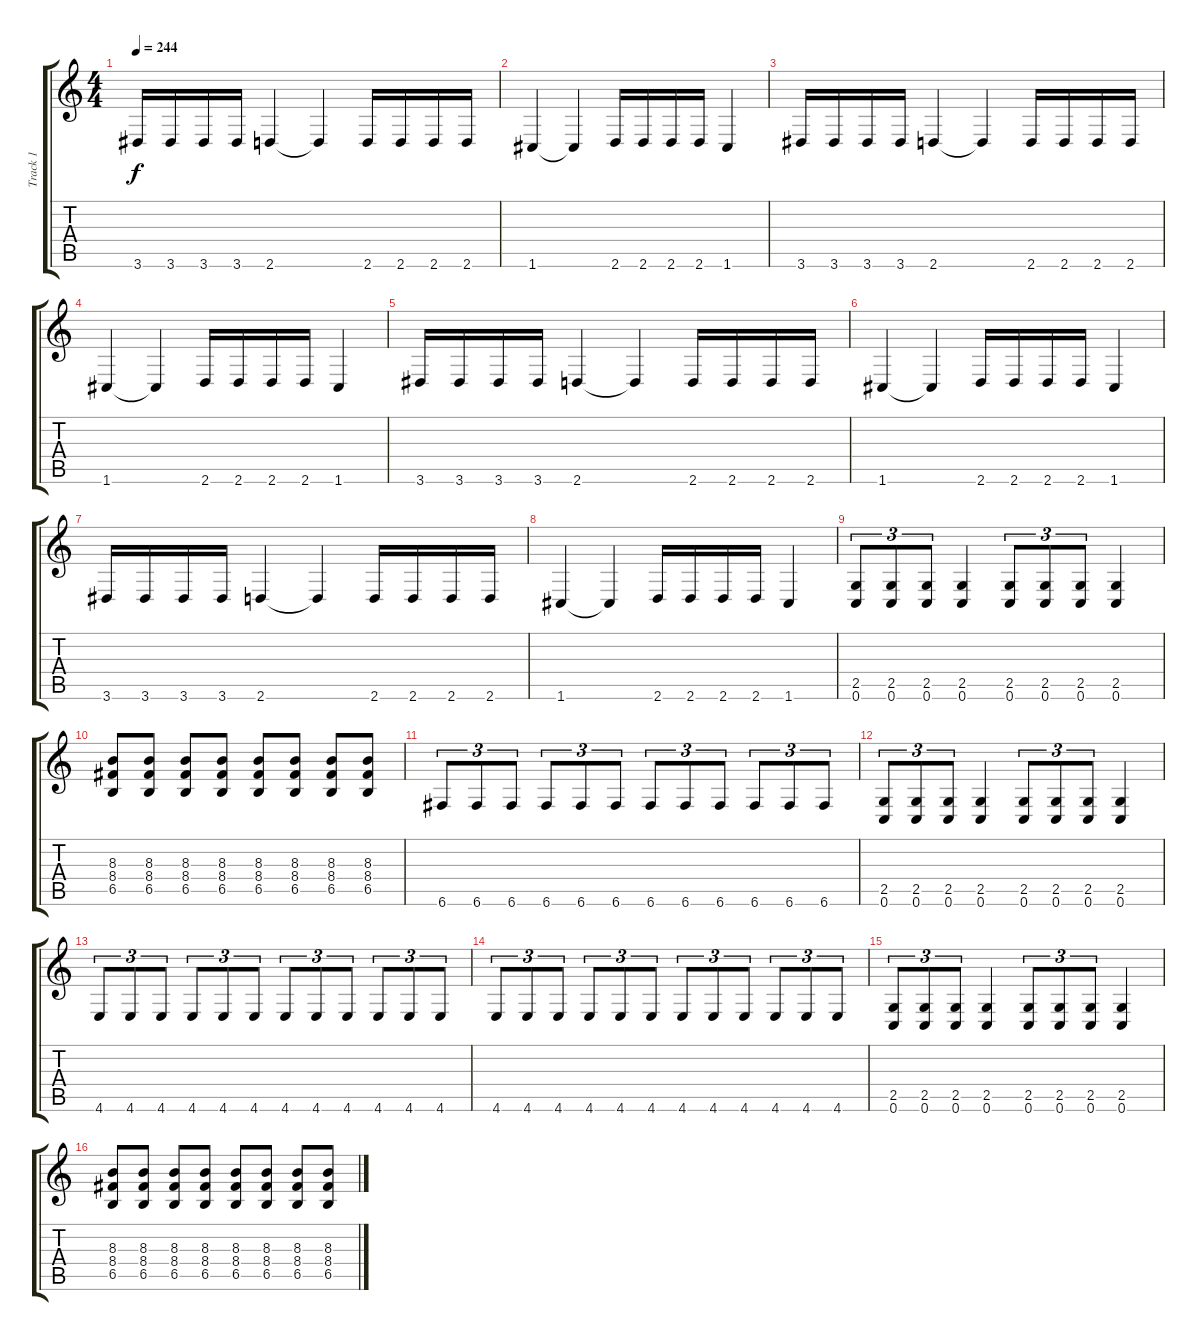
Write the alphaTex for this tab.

\track ("Track 1" "Track 1") {instrument distortionguitar}
\staff {score tabs}
\tuning (C4 G3 Eb3 Bb2 F2 C2) {hide}
\ts (4 4)
\tempo 244
\clef g2
\ks c
3.6.16{dy f} 3.6.16 3.6.16 3.6.16 2.6.4 2.6{t}.4 2.6.16 2.6.16 2.6.16 2.6.16 |
1.6.4 1.6{t}.4 2.6.16 2.6.16 2.6.16 2.6.16 1.6.4 |
3.6.16 3.6.16 3.6.16 3.6.16 2.6.4 2.6{t}.4 2.6.16 2.6.16 2.6.16 2.6.16 |
1.6.4 1.6{t}.4 2.6.16 2.6.16 2.6.16 2.6.16 1.6.4 |
3.6.16 3.6.16 3.6.16 3.6.16 2.6.4 2.6{t}.4 2.6.16 2.6.16 2.6.16 2.6.16 |
1.6.4 1.6{t}.4 2.6.16 2.6.16 2.6.16 2.6.16 1.6.4 |
3.6.16 3.6.16 3.6.16 3.6.16 2.6.4 2.6{t}.4 2.6.16 2.6.16 2.6.16 2.6.16 |
1.6.4 1.6{t}.4 2.6.16 2.6.16 2.6.16 2.6.16 1.6.4 |
(2.5 0.6).8{tu (3 2)} (2.5 0.6).8{tu (3 2)} (2.5 0.6).8{tu (3 2)} (2.5 0.6).4 (2.5 0.6).8{tu (3 2)} (2.5 0.6).8{tu (3 2)} (2.5 0.6).8{tu (3 2)} (2.5 0.6).4 |
(8.3 8.4 6.5).8 (8.3 8.4 6.5).8 (8.3 8.4 6.5).8 (8.3 8.4 6.5).8 (8.3 8.4 6.5).8 (8.3 8.4 6.5).8 (8.3 8.4 6.5).8 (8.3 8.4 6.5).8 |
6.6.8{tu (3 2)} 6.6.8{tu (3 2)} 6.6.8{tu (3 2)} 6.6.8{tu (3 2)} 6.6.8{tu (3 2)} 6.6.8{tu (3 2)} 6.6.8{tu (3 2)} 6.6.8{tu (3 2)} 6.6.8{tu (3 2)} 6.6.8{tu (3 2)} 6.6.8{tu (3 2)} 6.6.8{tu (3 2)} |
(2.5 0.6).8{tu (3 2)} (2.5 0.6).8{tu (3 2)} (2.5 0.6).8{tu (3 2)} (2.5 0.6).4 (2.5 0.6).8{tu (3 2)} (2.5 0.6).8{tu (3 2)} (2.5 0.6).8{tu (3 2)} (2.5 0.6).4 |
4.6.8{tu (3 2)} 4.6.8{tu (3 2)} 4.6.8{tu (3 2)} 4.6.8{tu (3 2)} 4.6.8{tu (3 2)} 4.6.8{tu (3 2)} 4.6.8{tu (3 2)} 4.6.8{tu (3 2)} 4.6.8{tu (3 2)} 4.6.8{tu (3 2)} 4.6.8{tu (3 2)} 4.6.8{tu (3 2)} |
4.6.8{tu (3 2)} 4.6.8{tu (3 2)} 4.6.8{tu (3 2)} 4.6.8{tu (3 2)} 4.6.8{tu (3 2)} 4.6.8{tu (3 2)} 4.6.8{tu (3 2)} 4.6.8{tu (3 2)} 4.6.8{tu (3 2)} 4.6.8{tu (3 2)} 4.6.8{tu (3 2)} 4.6.8{tu (3 2)} |
(2.5 0.6).8{tu (3 2)} (2.5 0.6).8{tu (3 2)} (2.5 0.6).8{tu (3 2)} (2.5 0.6).4 (2.5 0.6).8{tu (3 2)} (2.5 0.6).8{tu (3 2)} (2.5 0.6).8{tu (3 2)} (2.5 0.6).4 |
(8.3 8.4 6.5).8 (8.3 8.4 6.5).8 (8.3 8.4 6.5).8 (8.3 8.4 6.5).8 (8.3 8.4 6.5).8 (8.3 8.4 6.5).8 (8.3 8.4 6.5).8 (8.3 8.4 6.5).8
